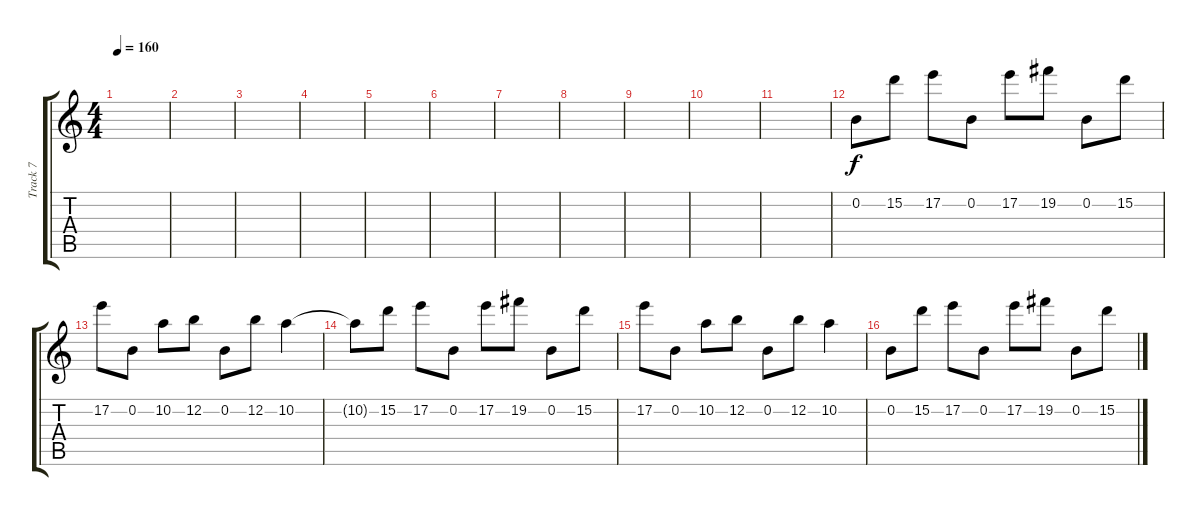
\track ("Track 7" "Track 7") {instrument distortionguitar}
\staff {score tabs}
\tuning (E4 B3 G3 D3 A2 D2) {hide}
\ts (4 4)
\tempo 160
\clef g2
\ks c
|
|
|
|
|
|
|
|
|
|
|
0.2.8 15.2.8 17.2.8 0.2.8 17.2.8 19.2.8 0.2.8 15.2.8 |
17.2.8 0.2.8 10.2.8 12.2.8 0.2.8 12.2.8 10.2.4 |
10.2{t}.8 15.2.8 17.2.8 0.2.8 17.2.8 19.2.8 0.2.8 15.2.8 |
17.2.8 0.2.8 10.2.8 12.2.8 0.2.8 12.2.8 10.2.4 |
0.2.8 15.2.8 17.2.8 0.2.8 17.2.8 19.2.8 0.2.8 15.2.8
